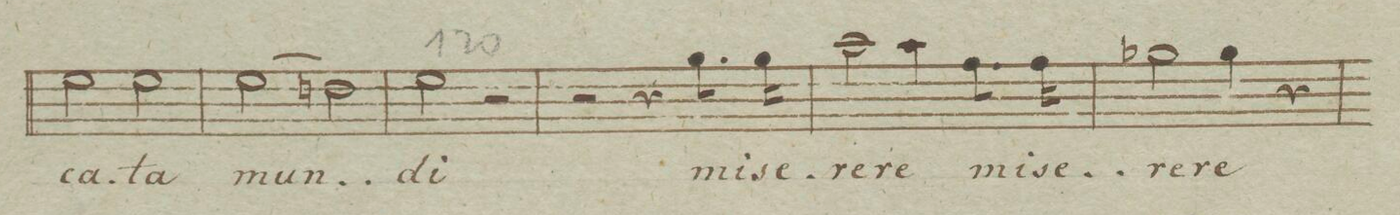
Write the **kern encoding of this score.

**kern	**text	**dynam
*I"Alto.	*	*
*clefC3	*	*
*k[b-e-]	*	*
*met(c)	*	*
*M4/4	*	*
2f\	-ca-	.
2f\	-ta	.
=119	=119	=119
(2f\	mun-	.
2en\)	.	.
=120	=120	=120
2f\	-di	.
2r	.	.
=121	=121	=121
2r	.	.
4r	.	.
8.a\	mi-	.
16a\	-se-	.
=122	=122	=122
2b-\	-re-	.
4b-\	-re	.
8.g	mi-	.
16g\	-se-	.
=123	=123	=123
2a-X\	-re-	.
4a-\	-re	.
4r	.	.
=124	=124	=124
*-	*-	*-
